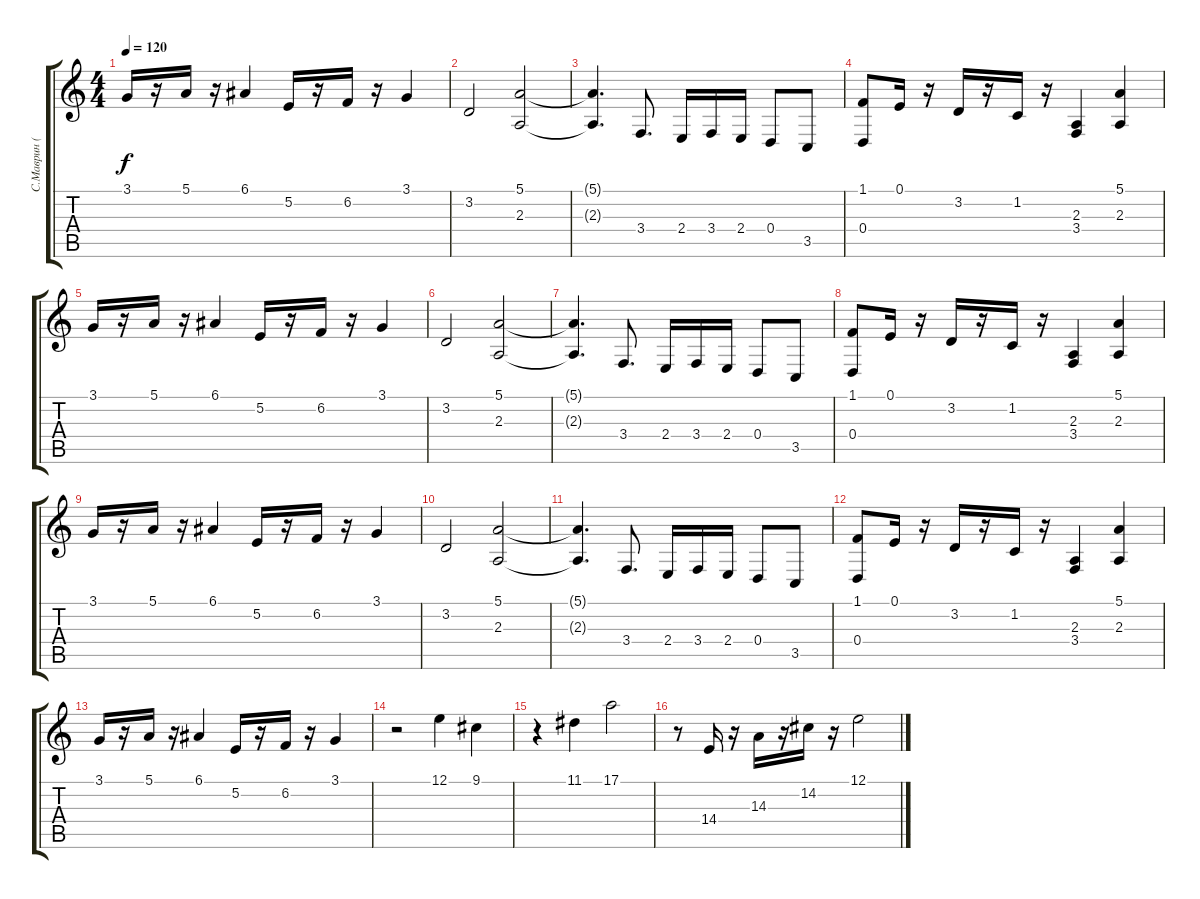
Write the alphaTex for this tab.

\track ("С.Маврин (синтезатор)" "С.Маврин (") {instrument trombone}
\staff {score tabs}
\tuning (E4 B3 G3 D3 A2 E2) {hide}
\ts (4 4)
\tempo 120
\clef g2
\ks c
3.1.16{dy f} r.16 5.1.16 r.16 6.1.4 5.2.16 r.16 6.2.16 r.16 3.1.4 |
3.2.2 (5.1 2.3).2 |
(5.1{t} 2.3{t}).4{d} 3.4.8{d} 2.4.16 3.4.16 2.4.16 0.4.8 3.5.8 |
(1.1 0.4).8 0.1.16 r.16 3.2.16 r.16 1.2.16 r.16 (2.3 3.4).4 (5.1 2.3).4 |
3.1.16 r.16 5.1.16 r.16 6.1.4 5.2.16 r.16 6.2.16 r.16 3.1.4 |
3.2.2 (5.1 2.3).2 |
(5.1{t} 2.3{t}).4{d} 3.4.8{d} 2.4.16 3.4.16 2.4.16 0.4.8 3.5.8 |
(1.1 0.4).8 0.1.16 r.16 3.2.16 r.16 1.2.16 r.16 (2.3 3.4).4 (5.1 2.3).4 |
3.1.16 r.16 5.1.16 r.16 6.1.4 5.2.16 r.16 6.2.16 r.16 3.1.4 |
3.2.2 (5.1 2.3).2 |
(5.1{t} 2.3{t}).4{d} 3.4.8{d} 2.4.16 3.4.16 2.4.16 0.4.8 3.5.8 |
(1.1 0.4).8 0.1.16 r.16 3.2.16 r.16 1.2.16 r.16 (2.3 3.4).4 (5.1 2.3).4 |
3.1.16 r.16 5.1.16 r.16 6.1.4 5.2.16 r.16 6.2.16 r.16 3.1.4 |
r.2 12.1.4 9.1.4 |
r.4 11.1.4 17.1.2 |
r.8 14.4.16 r.16 14.3.16 r.16 14.2.16 r.16 12.1.2
